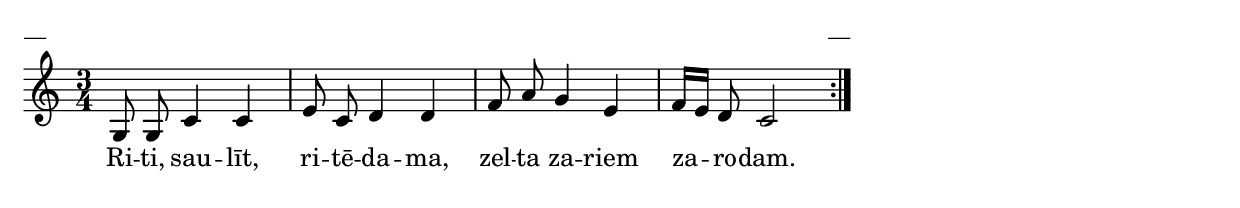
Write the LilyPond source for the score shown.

\version "2.13.16"
%\header {
%    title = "Riti saulīt ritēdama",AA lapas, Jāņi
%}
\paper {
line-width = 14\cm
left-margin = 0.4\cm
between-system-padding = 0.1\cm
between-system-space = 0.1\cm
}
\layout {
indent = #0
ragged-last = ##f
}

voiceA = \relative c' {
\clef "treble"
\key c \major
\time 3/4
\repeat volta 2 {
g8 g c4 c |
e8 c d4 d |
f8 a g4 e |
f16[ e] d8 c2 |
}
} 

lyricA = \lyricmode {
Ri -- ti, sau -- līt, ri -- tē -- da -- ma, zel -- ta za -- riem za -- ro -- dam. 
} 

fullScore = <<
\new Staff {
<<
\new Voice = "voiceA" { \oneVoice \autoBeamOff \voiceA }
\lyricsto "voiceA" \new Lyrics \lyricA
>>
}
>>

\score {
\fullScore
\header { piece = "__" opus = "__" }
}
\markup { \with-color #(x11-color 'white) \sans \smaller "__" }
\score {
\unfoldRepeats
\fullScore
\midi {
\context { \Staff \remove "Staff_performer" }
\context { \Voice \consists "Staff_performer" }
}
}


